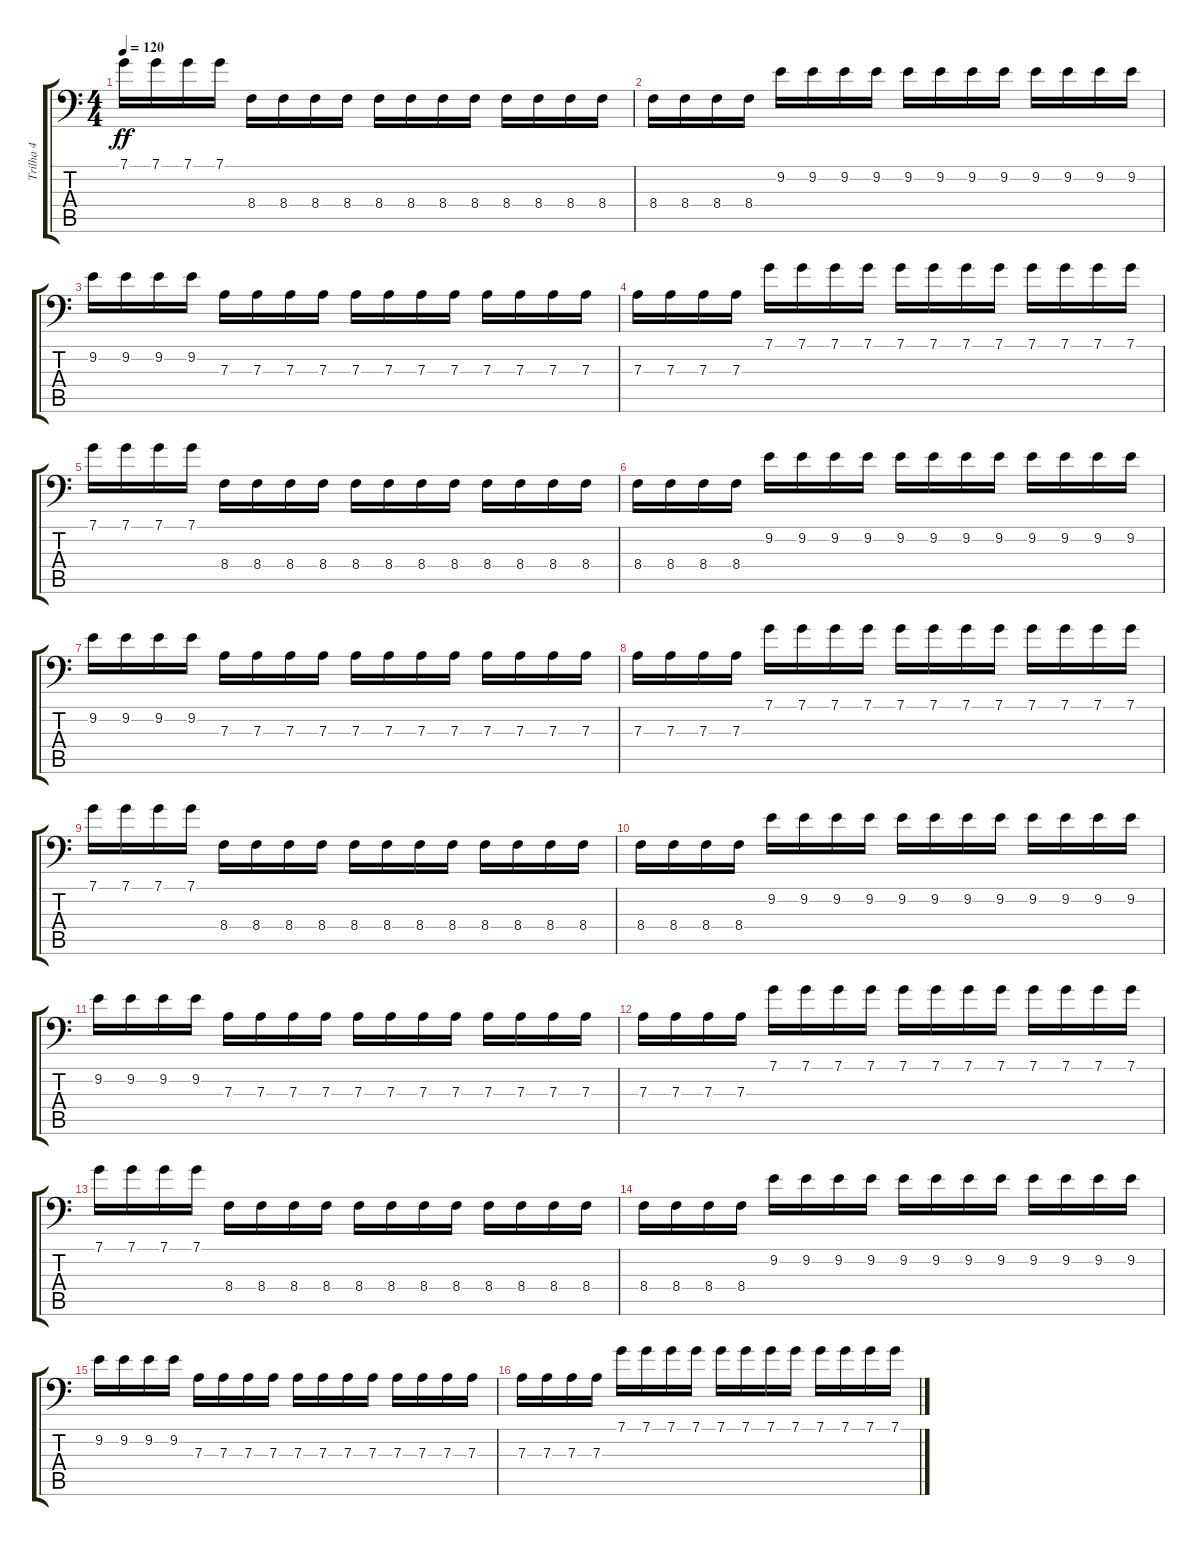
\track ("Trilha 4" "Trilha 4") {instrument electricbasspick}
\staff {score tabs}
\tuning (C3 G2 D2 A1 E1 B0) {hide}
\ts (4 4)
\tempo 120
\clef f4
\ks c
7.1.16{dy ff} 7.1.16 7.1.16 7.1.16 8.4.16 8.4.16 8.4.16 8.4.16 8.4.16 8.4.16 8.4.16 8.4.16 8.4.16 8.4.16 8.4.16 8.4.16 |
8.4.16 8.4.16 8.4.16 8.4.16 9.2.16 9.2.16 9.2.16 9.2.16 9.2.16 9.2.16 9.2.16 9.2.16 9.2.16 9.2.16 9.2.16 9.2.16 |
9.2.16 9.2.16 9.2.16 9.2.16 7.3.16 7.3.16 7.3.16 7.3.16 7.3.16 7.3.16 7.3.16 7.3.16 7.3.16 7.3.16 7.3.16 7.3.16 |
7.3.16 7.3.16 7.3.16 7.3.16 7.1.16 7.1.16 7.1.16 7.1.16 7.1.16 7.1.16 7.1.16 7.1.16 7.1.16 7.1.16 7.1.16 7.1.16 |
7.1.16 7.1.16 7.1.16 7.1.16 8.4.16 8.4.16 8.4.16 8.4.16 8.4.16 8.4.16 8.4.16 8.4.16 8.4.16 8.4.16 8.4.16 8.4.16 |
8.4.16 8.4.16 8.4.16 8.4.16 9.2.16 9.2.16 9.2.16 9.2.16 9.2.16 9.2.16 9.2.16 9.2.16 9.2.16 9.2.16 9.2.16 9.2.16 |
9.2.16 9.2.16 9.2.16 9.2.16 7.3.16 7.3.16 7.3.16 7.3.16 7.3.16 7.3.16 7.3.16 7.3.16 7.3.16 7.3.16 7.3.16 7.3.16 |
7.3.16 7.3.16 7.3.16 7.3.16 7.1.16 7.1.16 7.1.16 7.1.16 7.1.16 7.1.16 7.1.16 7.1.16 7.1.16 7.1.16 7.1.16 7.1.16 |
7.1.16 7.1.16 7.1.16 7.1.16 8.4.16 8.4.16 8.4.16 8.4.16 8.4.16 8.4.16 8.4.16 8.4.16 8.4.16 8.4.16 8.4.16 8.4.16 |
8.4.16 8.4.16 8.4.16 8.4.16 9.2.16 9.2.16 9.2.16 9.2.16 9.2.16 9.2.16 9.2.16 9.2.16 9.2.16 9.2.16 9.2.16 9.2.16 |
9.2.16 9.2.16 9.2.16 9.2.16 7.3.16 7.3.16 7.3.16 7.3.16 7.3.16 7.3.16 7.3.16 7.3.16 7.3.16 7.3.16 7.3.16 7.3.16 |
7.3.16 7.3.16 7.3.16 7.3.16 7.1.16 7.1.16 7.1.16 7.1.16 7.1.16 7.1.16 7.1.16 7.1.16 7.1.16 7.1.16 7.1.16 7.1.16 |
7.1.16 7.1.16 7.1.16 7.1.16 8.4.16 8.4.16 8.4.16 8.4.16 8.4.16 8.4.16 8.4.16 8.4.16 8.4.16 8.4.16 8.4.16 8.4.16 |
8.4.16 8.4.16 8.4.16 8.4.16 9.2.16 9.2.16 9.2.16 9.2.16 9.2.16 9.2.16 9.2.16 9.2.16 9.2.16 9.2.16 9.2.16 9.2.16 |
9.2.16 9.2.16 9.2.16 9.2.16 7.3.16 7.3.16 7.3.16 7.3.16 7.3.16 7.3.16 7.3.16 7.3.16 7.3.16 7.3.16 7.3.16 7.3.16 |
7.3.16 7.3.16 7.3.16 7.3.16 7.1.16 7.1.16 7.1.16 7.1.16 7.1.16 7.1.16 7.1.16 7.1.16 7.1.16 7.1.16 7.1.16 7.1.16
